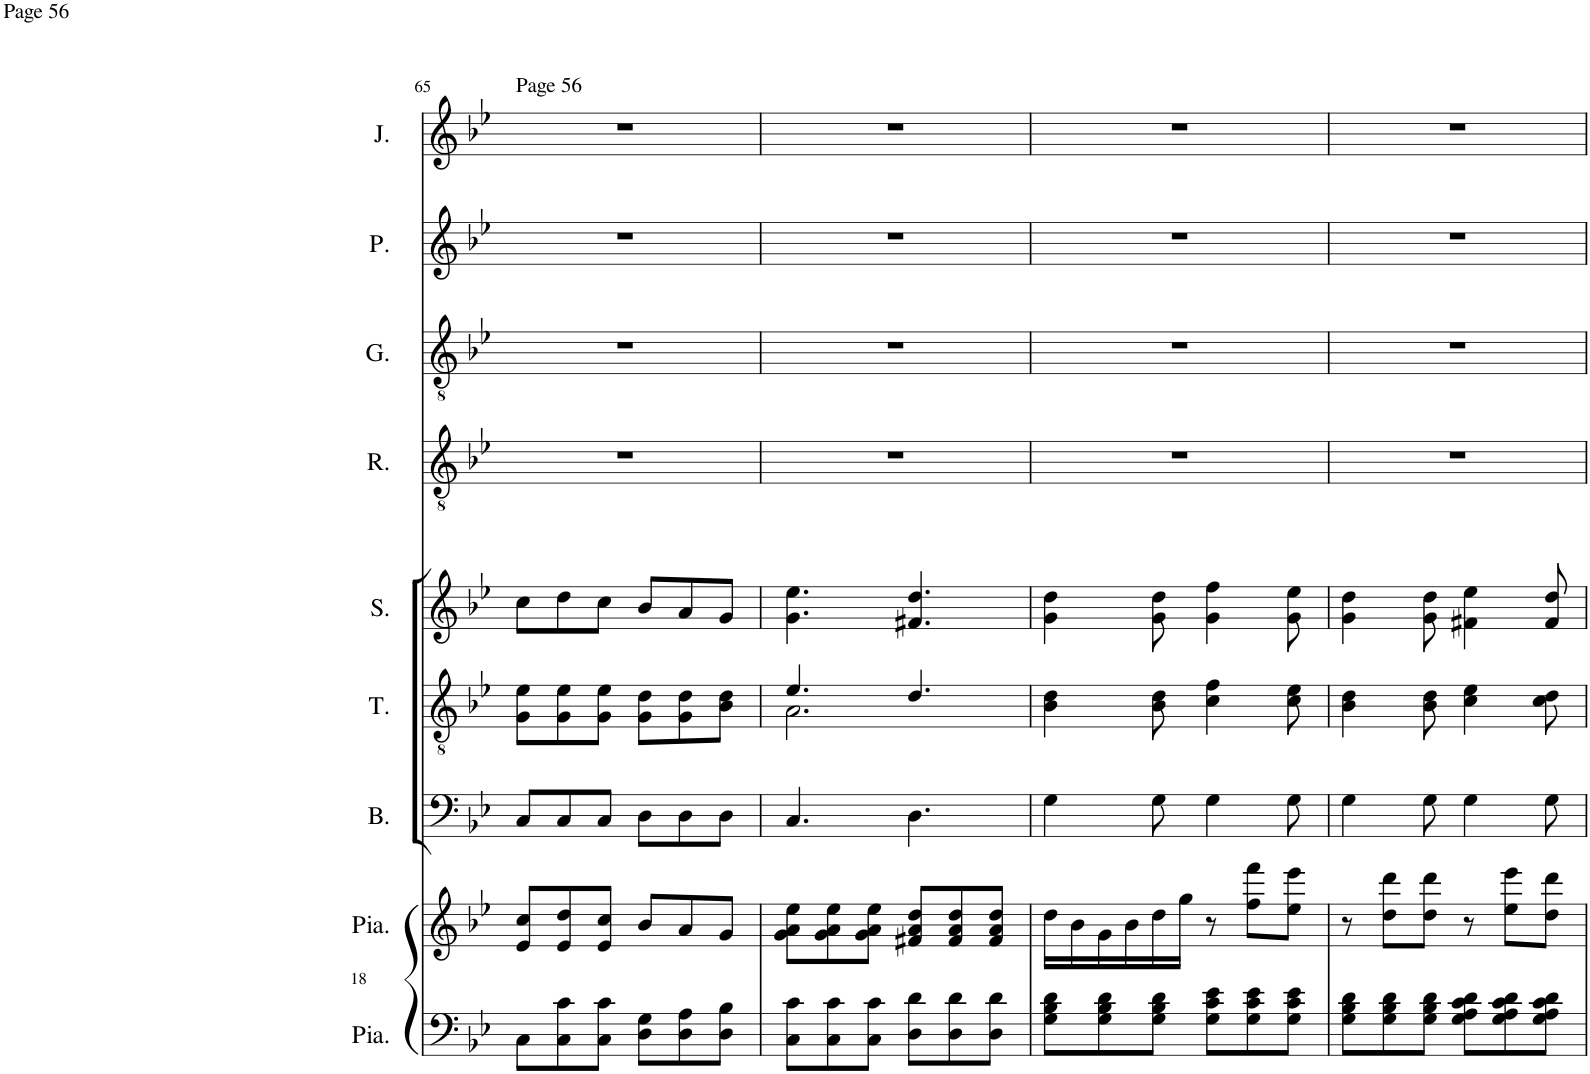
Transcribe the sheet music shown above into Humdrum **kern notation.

**kern	**kern	**kern	**kern	**kern	**kern	**kern	**kern	**kern
*part9	*part8	*part7	*part6	*part5	*part4	*part3	*part2	*part1
*staff9	*staff8	*staff7	*staff6	*staff5	*staff4	*staff3	*staff2	*staff1
*I"Piano	*I"Piano	*I"Bass	*I"Ténor	*I"Sopranis	*I"Raphaël	*I"Galuchet	*I"Mme Palestine	*I"Jeanne
*I'Pia.	*I'Pia.	*I'B.	*I'T.	*I'S.	*I'R.	*I'G.	*I'P.	*I'J.
!!LO:PB:g=z
*clefF4	*clefG2	*clefF4	*clefGv2	*clefG2	*clefGv2	*clefGv2	*clefG2	*clefG2
*	*	*	*	*Trd1c2	*Trd12c21	*	*Trd5c9	*
*k[b-e-]	*k[b-e-]	*k[b-e-]	*k[b-e-]	*k[b-e-]	*k[b-e-]	*k[b-e-]	*k[b-e-]	*k[b-e-]
*M6/8	*M6/8	*M6/8	*M6/8	*M6/8	*M6/8	*M6/8	*M6/8	*M6/8
=65	=65	=65	=65	=65	=65	=65	=65	=65
!	!	!	!	!	!	!	!	!LO:TX:a:t=Page 56
!	!	!	!	!	!	!	!	!LO:TX:a:t=Page 56
8C\L	8e-/ 8cc/L	8C/L	8G\ 8e-\L	8cc\L	2.r	2.r	2.r	2.r
8C\ 8c\	8e-/ 8dd/	8C/	8G\ 8e-\	8dd\	.	.	.	.
8C\ 8c\J	8e-/ 8cc/J	8C/J	8G\ 8e-\J	8cc\J	.	.	.	.
8D\ 8G\L	8b-/L	8D\L	8G\ 8d\L	8b-/L	.	.	.	.
8D\ 8A\	8a/	8D\	8G\ 8d\	8a/	.	.	.	.
8D\ 8B-\J	8g/J	8D\J	8B-\ 8d\J	8g/J	.	.	.	.
=66	=66	=66	=66	=66	=66	=66	=66	=66
*	*	*	*^	*	*	*	*	*
8C\ 8c\L	8g\ 8a\ 8ee-\L	4.C/	4.e-/	2.A\	4.g\ 4.ee-\	2.r	2.r	2.r	2.r
8C\ 8c\	8g\ 8a\ 8ee-\	.	.	.	.	.	.	.	.
8C\ 8c\J	8g\ 8a\ 8ee-\J	.	.	.	.	.	.	.	.
8D\ 8d\L	8f#X/ 8a/ 8dd/L	4.D\	4.d/	.	4.f#X/ 4.dd/	.	.	.	.
8D\ 8d\	8f#/ 8a/ 8dd/	.	.	.	.	.	.	.	.
8D\ 8d\J	8f#/ 8a/ 8dd/J	.	.	.	.	.	.	.	.
*	*	*	*v	*v	*	*	*	*	*
=67	=67	=67	=67	=67	=67	=67	=67	=67
8G\ 8B-\ 8d\L	16dd\LL	4G\	4B-\ 4d\	4g\ 4dd\	2.r	2.r	2.r	2.r
.	16b-\	.	.	.	.	.	.	.
8G\ 8B-\ 8d\	16g\	.	.	.	.	.	.	.
.	16b-\	.	.	.	.	.	.	.
8G\ 8B-\ 8d\J	16dd\	8G\	8B-\ 8d\	8g\ 8dd\	.	.	.	.
.	16gg\JJ	.	.	.	.	.	.	.
8G\ 8c\ 8e-\L	8r	4G\	4c\ 4f\	4g\ 4ff\	.	.	.	.
8G\ 8c\ 8e-\	8ff\ 8fff\L	.	.	.	.	.	.	.
8G\ 8c\ 8e-\J	8ee-\ 8eee-\J	8G\	8c\ 8e-\	8g\ 8ee-\	.	.	.	.
=68	=68	=68	=68	=68	=68	=68	=68	=68
8G\ 8B-\ 8d\L	8r	4G\	4B-\ 4d\	4g\ 4dd\	2.r	2.r	2.r	2.r
8G\ 8B-\ 8d\	8dd\ 8ddd\L	.	.	.	.	.	.	.
8G\ 8B-\ 8d\J	8dd\ 8ddd\J	8G\	8B-\ 8d\	8g\ 8dd\	.	.	.	.
8G\ 8A\ 8c\ 8d\L	8r	4G\	4c\ 4e-\	4f#X\ 4ee-\	.	.	.	.
8G\ 8A\ 8c\ 8d\	8ee-\ 8eee-\L	.	.	.	.	.	.	.
8G\ 8A\ 8c\ 8d\J	8dd\ 8ddd\J	8G\	8c\ 8d\	8f#/ 8dd/	.	.	.	.
=	=	=	=	=	=	=	=	=
*-	*-	*-	*-	*-	*-	*-	*-	*-
